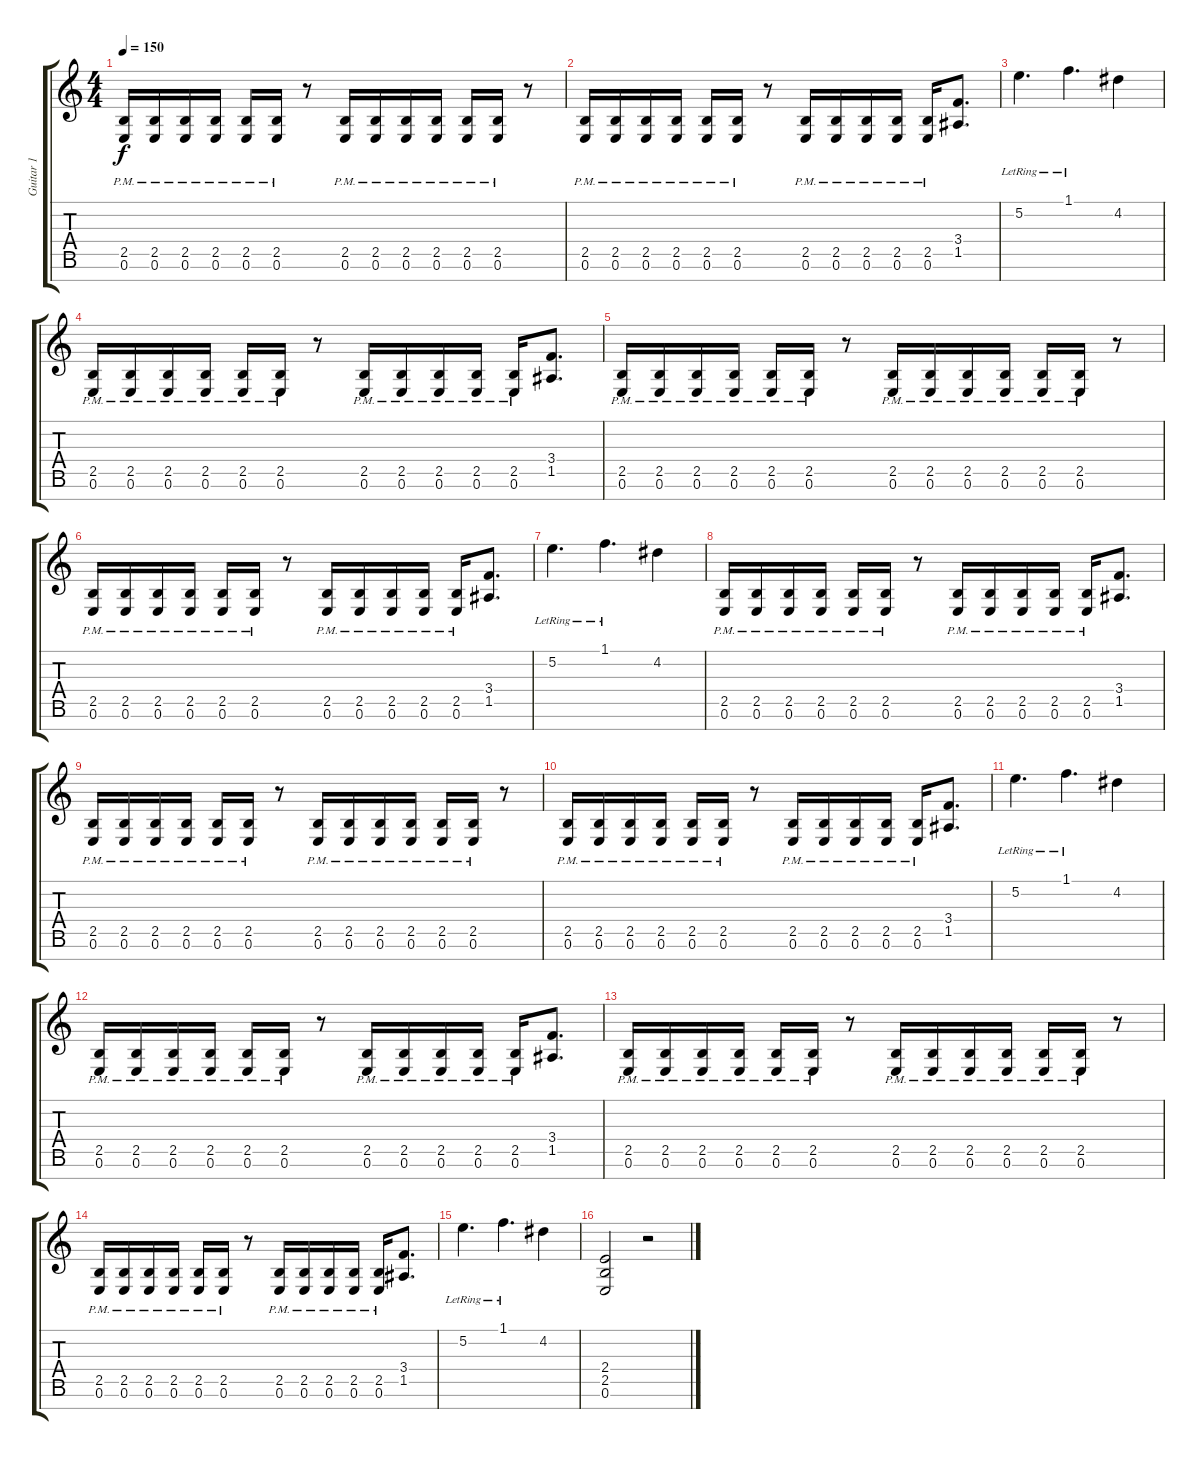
\track ("Guitar 1" "Guitar 1") {instrument distortionguitar}
\staff {score tabs}
\tuning (E4 B3 G3 D3 A2 E2 B1) {hide}
\ts (4 4)
\tempo 150
\clef g2
\ks c
(2.5{pm} 0.6{pm}).16{dy f} (2.5{pm} 0.6{pm}).16 (2.5{pm} 0.6{pm}).16 (2.5{pm} 0.6{pm}).16 (2.5{pm} 0.6{pm}).16 (2.5{pm} 0.6{pm}).16 r.8 (2.5{pm} 0.6{pm}).16 (2.5{pm} 0.6{pm}).16 (2.5{pm} 0.6{pm}).16 (2.5{pm} 0.6{pm}).16 (2.5{pm} 0.6{pm}).16 (2.5{pm} 0.6{pm}).16 r.8 |
(2.5{pm} 0.6{pm}).16 (2.5{pm} 0.6{pm}).16 (2.5{pm} 0.6{pm}).16 (2.5{pm} 0.6{pm}).16 (2.5{pm} 0.6{pm}).16 (2.5{pm} 0.6{pm}).16 r.8 (2.5{pm} 0.6{pm}).16 (2.5{pm} 0.6{pm}).16 (2.5{pm} 0.6{pm}).16 (2.5{pm} 0.6{pm}).16 (2.5{pm} 0.6{pm}).16 (3.4 1.5).8{d} |
5.2{lr}.4{d} 1.1{lr}.4{d} 4.2.4 |
(2.5{pm} 0.6{pm}).16 (2.5{pm} 0.6{pm}).16 (2.5{pm} 0.6{pm}).16 (2.5{pm} 0.6{pm}).16 (2.5{pm} 0.6{pm}).16 (2.5{pm} 0.6{pm}).16 r.8 (2.5{pm} 0.6{pm}).16 (2.5{pm} 0.6{pm}).16 (2.5{pm} 0.6{pm}).16 (2.5{pm} 0.6{pm}).16 (2.5{pm} 0.6{pm}).16 (3.4 1.5).8{d} |
(2.5{pm} 0.6{pm}).16 (2.5{pm} 0.6{pm}).16 (2.5{pm} 0.6{pm}).16 (2.5{pm} 0.6{pm}).16 (2.5{pm} 0.6{pm}).16 (2.5{pm} 0.6{pm}).16 r.8 (2.5{pm} 0.6{pm}).16 (2.5{pm} 0.6{pm}).16 (2.5{pm} 0.6{pm}).16 (2.5{pm} 0.6{pm}).16 (2.5{pm} 0.6{pm}).16 (2.5{pm} 0.6{pm}).16 r.8 |
(2.5{pm} 0.6{pm}).16 (2.5{pm} 0.6{pm}).16 (2.5{pm} 0.6{pm}).16 (2.5{pm} 0.6{pm}).16 (2.5{pm} 0.6{pm}).16 (2.5{pm} 0.6{pm}).16 r.8 (2.5{pm} 0.6{pm}).16 (2.5{pm} 0.6{pm}).16 (2.5{pm} 0.6{pm}).16 (2.5{pm} 0.6{pm}).16 (2.5{pm} 0.6{pm}).16 (3.4 1.5).8{d} |
5.2{lr}.4{d} 1.1{lr}.4{d} 4.2.4 |
(2.5{pm} 0.6{pm}).16 (2.5{pm} 0.6{pm}).16 (2.5{pm} 0.6{pm}).16 (2.5{pm} 0.6{pm}).16 (2.5{pm} 0.6{pm}).16 (2.5{pm} 0.6{pm}).16 r.8 (2.5{pm} 0.6{pm}).16 (2.5{pm} 0.6{pm}).16 (2.5{pm} 0.6{pm}).16 (2.5{pm} 0.6{pm}).16 (2.5{pm} 0.6{pm}).16 (3.4 1.5).8{d} |
(2.5{pm} 0.6{pm}).16 (2.5{pm} 0.6{pm}).16 (2.5{pm} 0.6{pm}).16 (2.5{pm} 0.6{pm}).16 (2.5{pm} 0.6{pm}).16 (2.5{pm} 0.6{pm}).16 r.8 (2.5{pm} 0.6{pm}).16 (2.5{pm} 0.6{pm}).16 (2.5{pm} 0.6{pm}).16 (2.5{pm} 0.6{pm}).16 (2.5{pm} 0.6{pm}).16 (2.5{pm} 0.6{pm}).16 r.8 |
(2.5{pm} 0.6{pm}).16 (2.5{pm} 0.6{pm}).16 (2.5{pm} 0.6{pm}).16 (2.5{pm} 0.6{pm}).16 (2.5{pm} 0.6{pm}).16 (2.5{pm} 0.6{pm}).16 r.8 (2.5{pm} 0.6{pm}).16 (2.5{pm} 0.6{pm}).16 (2.5{pm} 0.6{pm}).16 (2.5{pm} 0.6{pm}).16 (2.5{pm} 0.6{pm}).16 (3.4 1.5).8{d} |
5.2{lr}.4{d} 1.1{lr}.4{d} 4.2.4 |
(2.5{pm} 0.6{pm}).16 (2.5{pm} 0.6{pm}).16 (2.5{pm} 0.6{pm}).16 (2.5{pm} 0.6{pm}).16 (2.5{pm} 0.6{pm}).16 (2.5{pm} 0.6{pm}).16 r.8 (2.5{pm} 0.6{pm}).16 (2.5{pm} 0.6{pm}).16 (2.5{pm} 0.6{pm}).16 (2.5{pm} 0.6{pm}).16 (2.5{pm} 0.6{pm}).16 (3.4 1.5).8{d} |
(2.5{pm} 0.6{pm}).16 (2.5{pm} 0.6{pm}).16 (2.5{pm} 0.6{pm}).16 (2.5{pm} 0.6{pm}).16 (2.5{pm} 0.6{pm}).16 (2.5{pm} 0.6{pm}).16 r.8 (2.5{pm} 0.6{pm}).16 (2.5{pm} 0.6{pm}).16 (2.5{pm} 0.6{pm}).16 (2.5{pm} 0.6{pm}).16 (2.5{pm} 0.6{pm}).16 (2.5{pm} 0.6{pm}).16 r.8 |
(2.5{pm} 0.6{pm}).16 (2.5{pm} 0.6{pm}).16 (2.5{pm} 0.6{pm}).16 (2.5{pm} 0.6{pm}).16 (2.5{pm} 0.6{pm}).16 (2.5{pm} 0.6{pm}).16 r.8 (2.5{pm} 0.6{pm}).16 (2.5{pm} 0.6{pm}).16 (2.5{pm} 0.6{pm}).16 (2.5{pm} 0.6{pm}).16 (2.5{pm} 0.6{pm}).16 (3.4 1.5).8{d} |
5.2{lr}.4{d} 1.1{lr}.4{d} 4.2.4 |
(2.4 2.5 0.6).2 r.2
